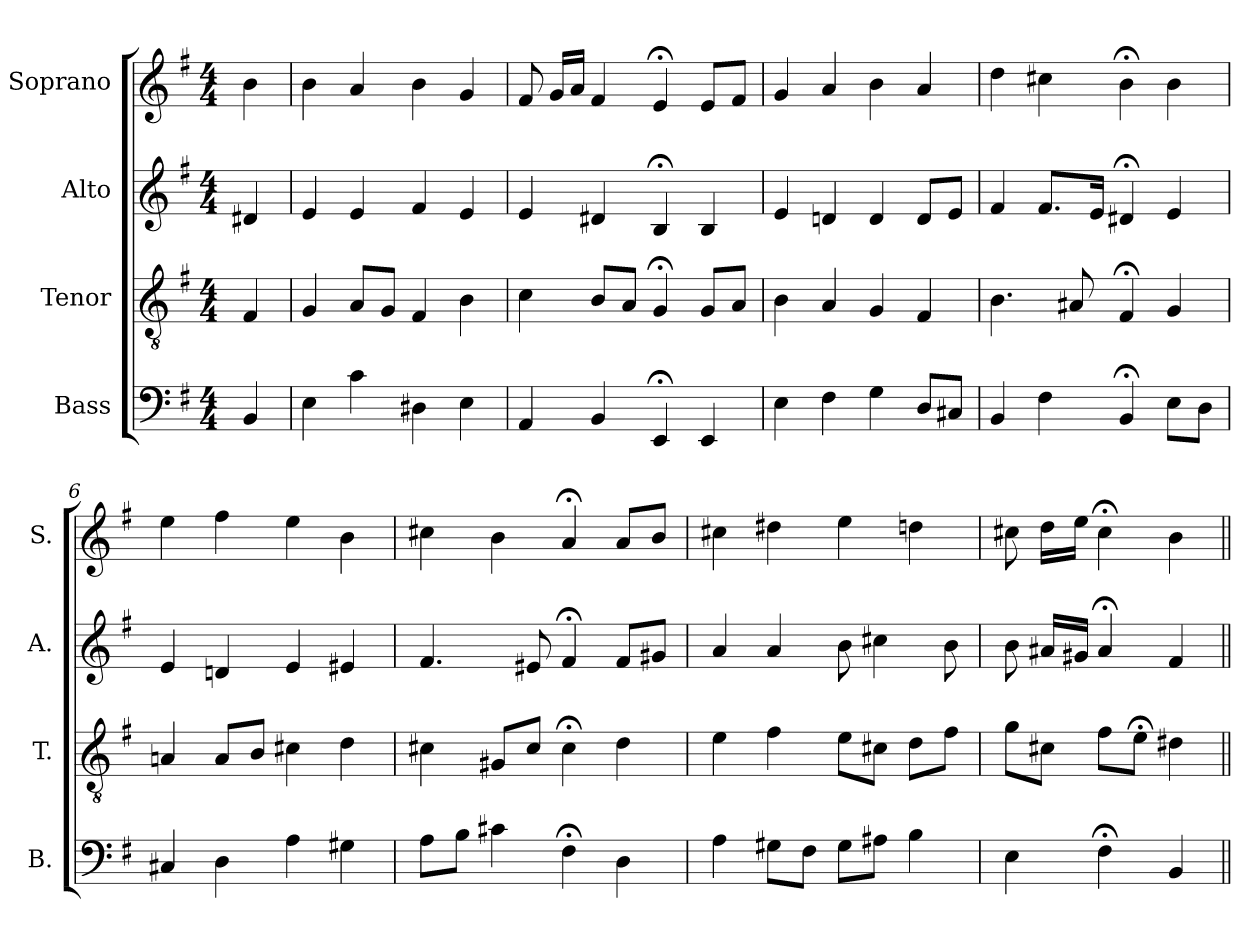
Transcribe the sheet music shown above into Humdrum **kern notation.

**kern	**kern	**kern	**kern
*part4	*part3	*part2	*part1
*staff4	*staff3	*staff2	*staff1
*I"Bass	*I"Tenor	*I"Alto	*I"Soprano
*I'B.	*I'T.	*I'A.	*I'S.
*clefF4	*clefGv2	*clefG2	*clefG2
*	*ITrd7c12	*	*
*k[f#]	*k[f#]	*k[f#]	*k[f#]
*G:	*G:	*G:	*G:
*M4/4	*M4/4	*M4/4	*M4/4
=1	=1	=1	=1
4BB/	4FF#/	4d#X/	4b\
=2	=2	=2	=2
4E\	4GG/	4e/	4b\
4c\	8AA/L	4e/	4a/
.	8GG/J	.	.
4D#X\	4FF#/	4f#/	4b\
4E\	4BB\	4e/	4g/
=3	=3	=3	=3
4AA/	4C\	4e/	8f#/
.	.	.	16g/LL
.	.	.	16a/JJ
4BB/	8BB/L	4d#X/	4f#/
.	8AA/J	.	.
4EE;</	4GG;</	4B;</	4e;</
4EE/	8GG/L	4B/	8e/L
.	8AA/J	.	8f#/J
=4	=4	=4	=4
4E\	4BB\	4e/	4g/
4F#\	4AA/	4dn/	4a/
4G\	4GG/	4d/	4b\
8D/L	4FF#/	8d/L	4a/
8C#X/J	.	8e/J	.
=5	=5	=5	=5
4BB/	4.BB\	4f#/	4dd\
4F#\	.	8.f#/L	4cc#X\
.	8AA#X/	.	.
.	.	16e/Jk	.
4BB;</	4FF#;</	4d#X;</	4b;<\
8E\L	4GG/	4e/	4b\
8D\J	.	.	.
!!LO:LB:g=z
=6	=6	=6	=6
4C#X/	4AAn/	4e/	4ee\
4D\	8AA/L	4dn/	4ff#\
.	8BB/J	.	.
4A\	4C#X\	4e/	4ee\
4G#X\	4D\	4e#X/	4b\
=7	=7	=7	=7
8A\L	4C#X\	4.f#/	4cc#X\
8B\J	.	.	.
4c#X\	8GG#X/L	.	4b\
.	8C#/J	8e#X/	.
4F#;<\	4C#;<\	4f#;</	4a;</
4D\	4D\	8f#/L	8a/L
.	.	8g#X/J	8b/J
=8	=8	=8	=8
4A\	4E\	4a/	4cc#X\
8G#X\L	4F#\	4a/	4dd#X\
8F#\J	.	.	.
8G#\L	8E\L	8b\	4ee\
8A#X\J	8C#X\J	4cc#X\	.
4B\	8D\L	.	4ddn\
.	8F#\J	8b\	.
=9	=9	=9	=9
4E\	8G\L	8b\	8cc#X\
.	8C#X\J	16a#X/LL	16dd\LL
.	.	16g#X/JJ	16ee\JJ
4F#;<\	8F#\L	4a#;</	4cc#;<\
.	8E;<\J	.	.
4BB/	4D#X\	4f#/	4b\
=||	=||	=||	=||
*-	*-	*-	*-
